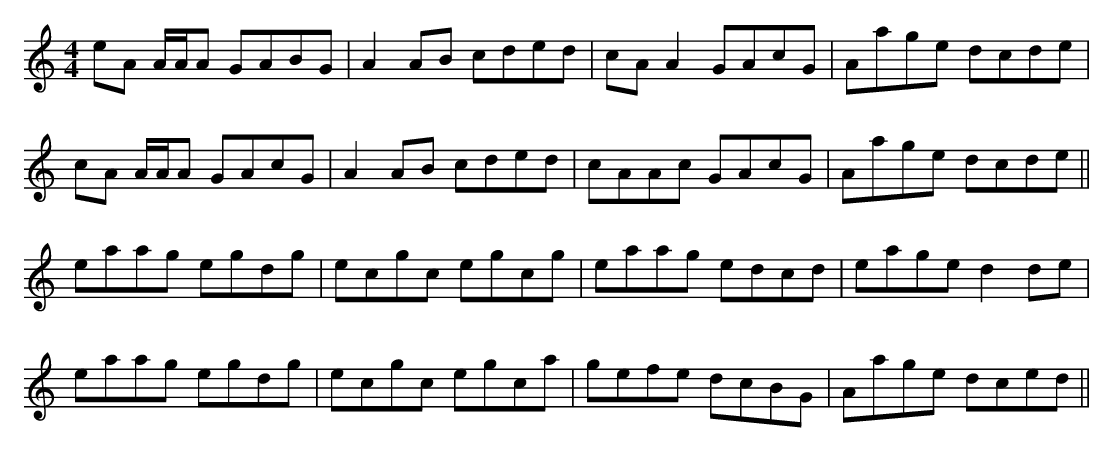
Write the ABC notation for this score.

X:1
M:4/4
K:Amin
eA A/A/A GABG|A2AB cded|cA A2 GAcG|Aage dcde|
cA A/A/A GAcG|A2AB cded|cAAc GAcG|Aage dcde||
eaag egdg|ecgc egcg|eaag edcd|eage d2de|
eaag egdg|ecgc egca|gefe dcBG|Aage dced||
